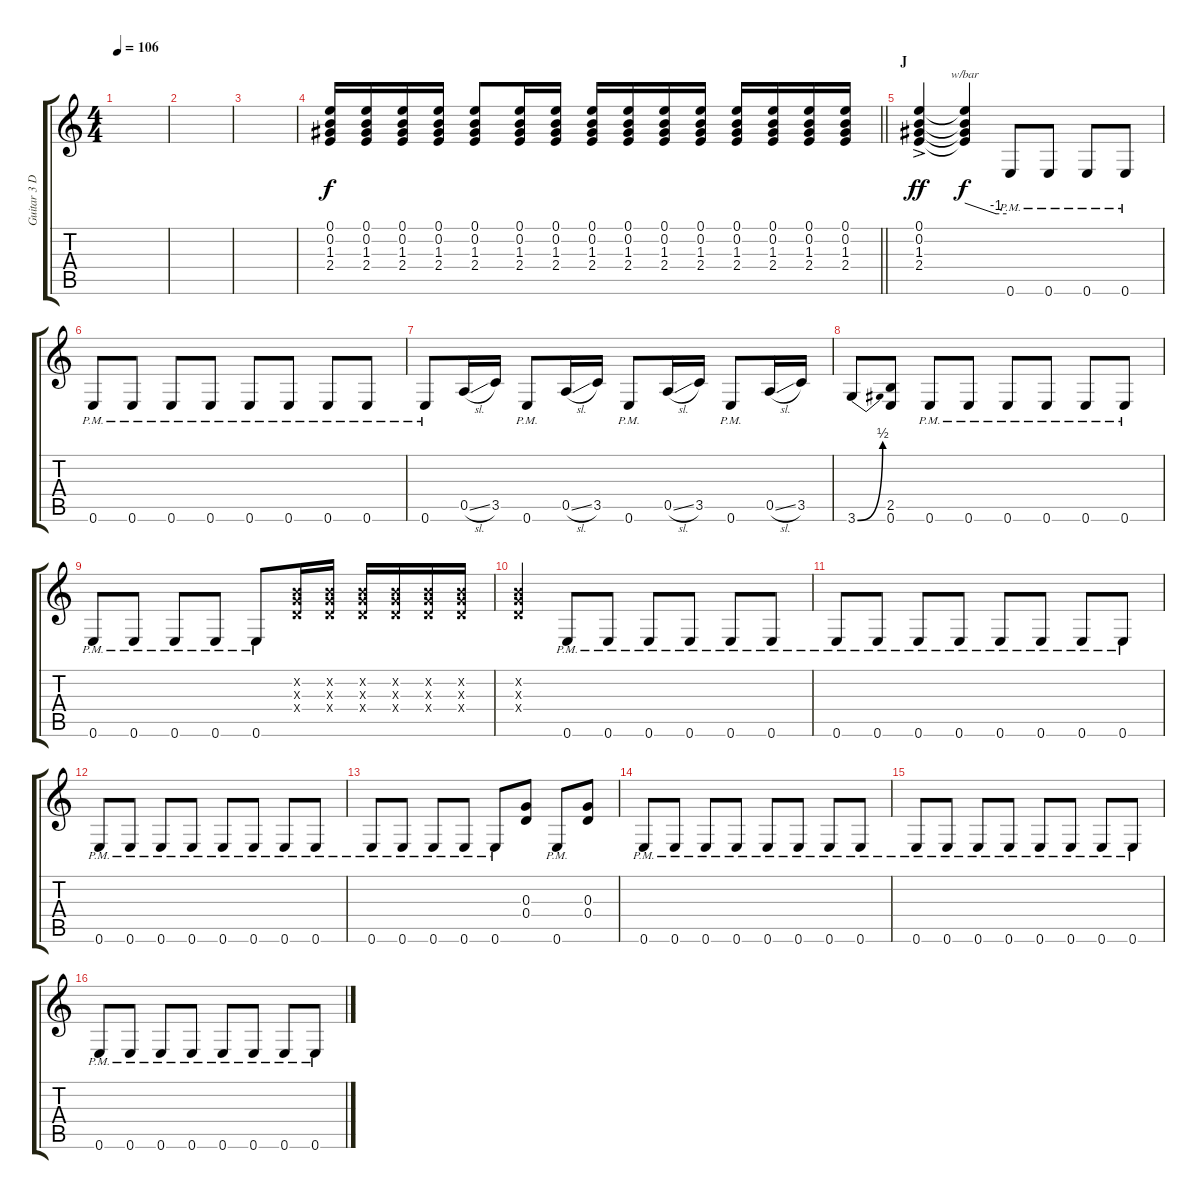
\track ("Guitar 3 DISTORTION" "Guitar 3 D") {instrument overdrivenguitar}
\staff {score tabs}
\tuning (E4 B3 G3 D3 A2 E2) {hide}
\ts (4 4)
\tempo 106
\clef g2
\ks c
|
|
|
\barLineRight lightlight
(0.1 0.2 1.3 2.4).16 (0.1 0.2 1.3 2.4).16 (0.1 0.2 1.3 2.4).16 (0.1 0.2 1.3 2.4).16 (0.1 0.2 1.3 2.4).8 (0.1 0.2 1.3 2.4).16 (0.1 0.2 1.3 2.4).16 (0.1 0.2 1.3 2.4).16 (0.1 0.2 1.3 2.4).16 (0.1 0.2 1.3 2.4).16 (0.1 0.2 1.3 2.4).16 (0.1 0.2 1.3 2.4).16 (0.1 0.2 1.3 2.4).16 (0.1 0.2 1.3 2.4).16 (0.1 0.2 1.3 2.4).16 |
\section ("" "J")
(0.1{ac} 0.2{ac} 1.3{ac} 2.4{ac}).4{dy ff} (0.1{t} 0.2{t} 1.3{t} 2.4{t}).4{tbe (custom default 0 0 45 -4 60 -4) dy f} 0.6{pm}.8 0.6{pm}.8 0.6{pm}.8 0.6{pm}.8 |
0.6{pm}.8 0.6{pm}.8 0.6{pm}.8 0.6{pm}.8 0.6{pm}.8 0.6{pm}.8 0.6{pm}.8 0.6{pm}.8 |
0.6{pm}.8 0.5{sl}.16 3.5.16 0.6{pm}.8 0.5{sl}.16 3.5.16 0.6{pm}.8 0.5{sl}.16 3.5.16 0.6{pm}.8 0.5{sl}.16 3.5.16 |
3.6{be (bend 0 0 60 2)}.8 (2.5 0.6).8 0.6{pm}.8 0.6{pm}.8 0.6{pm}.8 0.6{pm}.8 0.6{pm}.8 0.6{pm}.8 |
0.6{pm}.8 0.6{pm}.8 0.6{pm}.8 0.6{pm}.8 0.6{pm}.8 (0.2{x} 0.3{x} 0.4{x}).16 (0.2{x} 0.3{x} 0.4{x}).16 (0.2{x} 0.3{x} 0.4{x}).16 (0.2{x} 0.3{x} 0.4{x}).16 (0.2{x} 0.3{x} 0.4{x}).16 (0.2{x} 0.3{x} 0.4{x}).16 |
(0.2{x} 0.3{x} 0.4{x}).4 0.6{pm}.8 0.6{pm}.8 0.6{pm}.8 0.6{pm}.8 0.6{pm}.8 0.6{pm}.8 |
0.6{pm}.8 0.6{pm}.8 0.6{pm}.8 0.6{pm}.8 0.6{pm}.8 0.6{pm}.8 0.6{pm}.8 0.6{pm}.8 |
0.6{pm}.8 0.6{pm}.8 0.6{pm}.8 0.6{pm}.8 0.6{pm}.8 0.6{pm}.8 0.6{pm}.8 0.6{pm}.8 |
0.6{pm}.8 0.6{pm}.8 0.6{pm}.8 0.6{pm}.8 0.6{pm}.8 (0.3 0.4).8 0.6{pm}.8 (0.3 0.4).8 |
0.6{pm}.8 0.6{pm}.8 0.6{pm}.8 0.6{pm}.8 0.6{pm}.8 0.6{pm}.8 0.6{pm}.8 0.6{pm}.8 |
0.6{pm}.8 0.6{pm}.8 0.6{pm}.8 0.6{pm}.8 0.6{pm}.8 0.6{pm}.8 0.6{pm}.8 0.6{pm}.8 |
0.6{pm}.8 0.6{pm}.8 0.6{pm}.8 0.6{pm}.8 0.6{pm}.8 0.6{pm}.8 0.6{pm}.8 0.6{pm}.8
